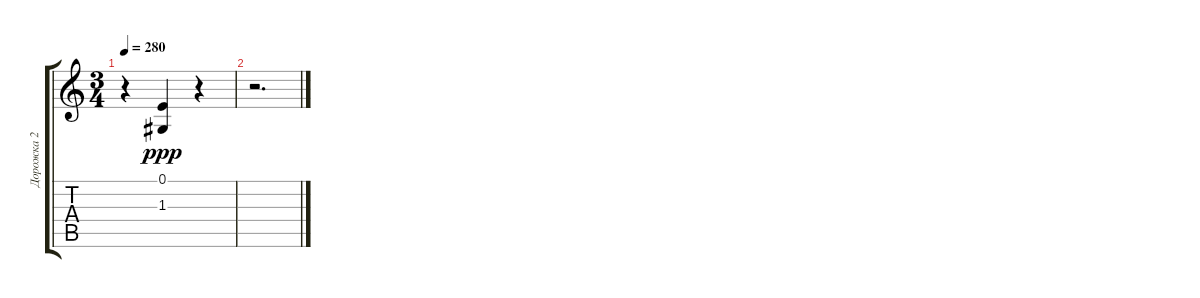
\track ("Дорожка 2" "Дорожка 2") {instrument acousticgrandpiano}
\staff {score tabs}
\tuning (E4 B3 G3 D3 A2 E2) {hide}
\ts (3 4)
\tempo 280
\clef g2
\ks c
r.4{dy ppp} (0.1 1.3).4 r.4 |
r.2{d}
